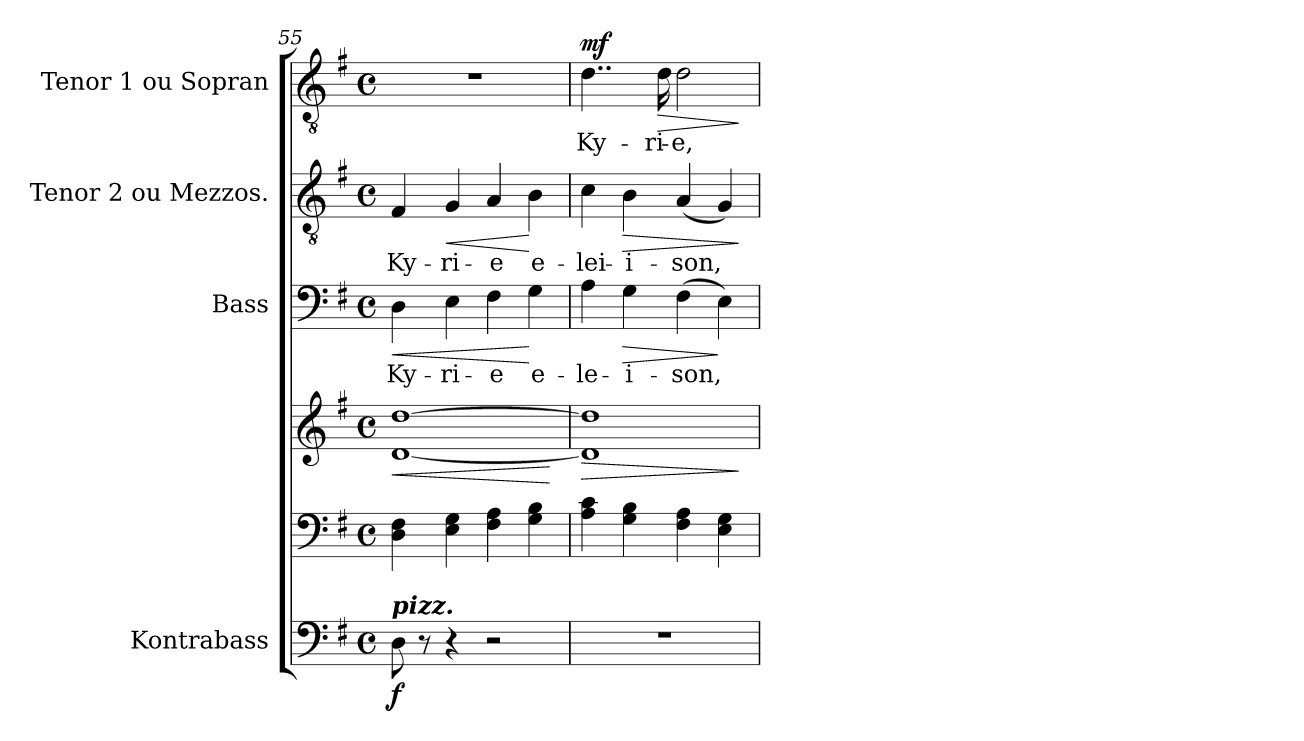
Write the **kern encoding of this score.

**kern	**dynam	**kern	**kern	**dynam	**kern	**text	**dynam	**kern	**text	**dynam	**kern	**text	**dynam
*part5	*part5	*part4	*part4	*part4	*part3	*part3	*part3	*part2	*part2	*part2	*part1	*part1	*part1
*staff6	*staff6	*staff5	*staff4	*staff4/5	*staff3	*staff3	*staff3	*staff2	*staff2	*staff2	*staff1	*staff1	*staff1
*I"Kontrabass	*	*	*	*	*I"Bass	*	*	*I"Tenor 2 ou Mezzos.	*	*	*I"Tenor 1 ou Sopran	*	*
*I'Kb.	*	*	*	*	*	*	*	*	*	*	*	*	*
*clefF4	*	*clefF4	*clefG2	*	*clefF4	*	*	*clefGv2	*	*	*clefGv2	*	*
*ITrd7c12	*	*	*	*	*	*	*	*	*	*	*	*	*
*k[f#]	*	*k[f#]	*k[f#]	*	*k[f#]	*	*	*k[f#]	*	*	*k[f#]	*	*
*G:	*	*G:	*G:	*	*G:	*	*	*G:	*	*	*G:	*	*
*M4/4	*	*M4/4	*M4/4	*	*M4/4	*	*	*M4/4	*	*	*M4/4	*	*
*met(c)	*	*met(c)	*met(c)	*	*met(c)	*	*	*met(c)	*	*	*met(c)	*	*
=55	=55	=55	=55	=55	=55	=55	=55	=55	=55	=55	=55	=55	=55
!LO:TX:a:Bi:t=pizz.	!	!	!	!	!	!	!	!	!	!	!	!	!
!	!LO:DY:b	!	!	!LO:HP:b	!	!LO:LY:b	!LO:HP:b	!	!LO:LY:b	!	!	!	!
8DD\	f	4D\ 4F#\	[1d [1dd	<	4D\	Ky-	<	4F#/	Ky-	.	1r	.	.
8r	.	.	.	.	.	.	.	.	.	.	.	.	.
!	!	!	!	!	!	!LO:LY:b	!	!	!LO:LY:b	!LO:HP:b	!	!	!
4r	.	4E\ 4G\	.	.	4E\	-ri-	.	4G/	-ri-	<	.	.	.
!	!	!	!	!	!	!LO:LY:b	!	!	!LO:LY:b	!	!	!	!
2r	.	4F#\ 4A\	.	.	4F#\	-e	.	4A/	-e	.	.	.	.
!	!	!	!	!	!	!LO:LY:b	!	!	!LO:LY:b	!	!	!	!
.	.	4G\ 4B\	.	.	4G\	e-	[	4B\	e-	[	.	.	.
.	.	.	.	[	.	.	.	.	.	.	.	.	.
!!LO:PB:g=z
=56	=56	=56	=56	=56	=56	=56	=56	=56	=56	=56	=56	=56	=56
!	!	!	!	!LO:HP:b	!	!LO:LY:b	!	!	!LO:LY:b	!	!	!LO:LY:b	!LO:DY:a
1r	.	4A\ 4c\	1d] 1dd]	>	4A\	-le-	.	4c\	-lei-	.	4..d\	Ky-	mf
!	!	!	!	!	!	!LO:LY:b	!LO:HP:b	!	!LO:LY:b	!LO:HP:b	!	!	!
.	.	4G\ 4B\	.	.	4G\	-i-	>	4B\	-i-	>	.	.	.
!	!	!	!	!	!	!	!	!	!	!	!	!LO:LY:b	!LO:HP:b
.	.	.	.	.	.	.	.	.	.	.	16d\	-ri-	>
!	!	!	!	!	!	!LO:LY:b	!	!	!LO:LY:b	!	!	!LO:LY:b	!
.	.	4F#\ 4A\	.	.	(>4F#\	-son,	.	(<4A/	-son,	.	2d\	-e,	.
.	.	4E\ 4G\	.	.	4E\)	.	]	4G/)	.	.	.	.	.
.	.	.	.	]	.	.	.	.	.	]	.	.	]
=	=	=	=	=	=	=	=	=	=	=	=	=	=
*-	*-	*-	*-	*-	*-	*-	*-	*-	*-	*-	*-	*-	*-
